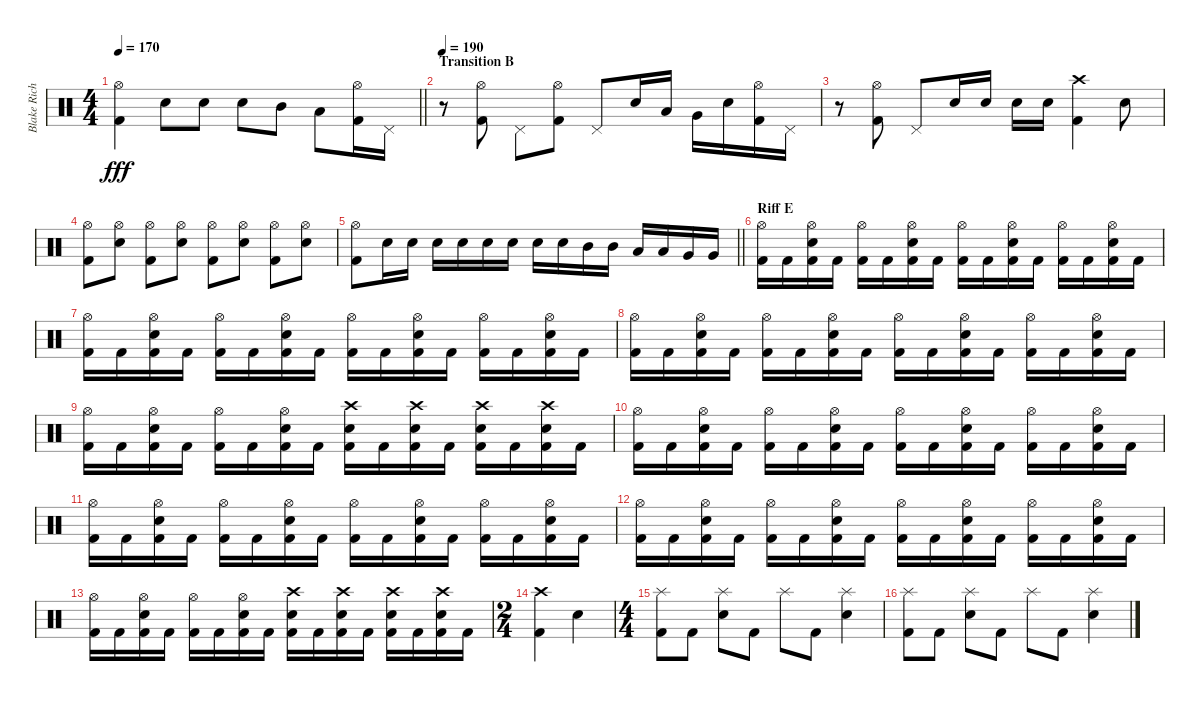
\track ("Blake Richardson" "Blake Rich") {instrument percussion}
\staff {score}
\articulation defaults
\ts (4 4)
\tempo 170
\clef neutral
\barLineRight lightlight
\ks c
("Hi-Hat (open)" "Kick (hit) 2").4{dy fff} "Snare (hit) 2".8 "Snare (hit) 2".8 "Snare (hit) 2".8 "Mid Tom (hit)".8 "Low Tom (hit)".8 ("Hi-Hat (open)" "Kick (hit) 2").16 "Pedal Hi-Hat (hit)".16 |
\section ("" "Transition B")
\tempo 190
r.8 ("Hi-Hat (open)" "Kick (hit) 2").8 "Pedal Hi-Hat (hit)".8 ("Hi-Hat (open)" "Kick (hit) 2").8 "Pedal Hi-Hat (hit)".8 "Snare (hit) 2".16 "Low Tom (hit)".16 "Very Low Tom (hit)".16 "Snare (hit) 2".16 ("Hi-Hat (open)" "Kick (hit) 2").16 "Pedal Hi-Hat (hit)".16 |
r.8 ("Hi-Hat (open)" "Kick (hit) 2").8 "Pedal Hi-Hat (hit)".8 "Snare (hit) 2".16 "Snare (hit) 2".16 "Snare (hit) 2".16 "Snare (hit) 2".16 ("Crash high (hit)" "Kick (hit) 2").4 "Snare (hit) 2".8 |
("Hi-Hat (open)" "Kick (hit) 2").8 ("Hi-Hat (open)" "Snare (hit) 2").8 ("Hi-Hat (open)" "Kick (hit) 2").8 ("Hi-Hat (open)" "Snare (hit) 2").8 ("Hi-Hat (open)" "Kick (hit) 2").8 ("Hi-Hat (open)" "Snare (hit) 2").8 ("Hi-Hat (open)" "Kick (hit) 2").8 ("Hi-Hat (open)" "Snare (hit) 2").8 |
\barLineRight lightlight
("Hi-Hat (open)" "Kick (hit) 2").8 "Snare (hit) 2".16 "Snare (hit) 2".16 "Snare (hit) 2".16 "Snare (hit) 2".16 "Snare (hit) 2".16 "Snare (hit) 2".16 "Snare (hit) 2".16 "Snare (hit) 2".16 "Mid Tom (hit)".16 "Mid Tom (hit)".16 "Low Tom (hit)".16 "Low Tom (hit)".16 "Very Low Tom (hit)".16 "Very Low Tom (hit)".16 |
\section ("" "Riff E")
("Hi-Hat (open)" "Kick (hit) 2").16 "Kick (hit) 2".16 ("Hi-Hat (open)" "Snare (hit) 2" "Kick (hit) 2").16 "Kick (hit) 2".16 ("Hi-Hat (open)" "Kick (hit) 2").16 "Kick (hit) 2".16 ("Hi-Hat (open)" "Snare (hit) 2" "Kick (hit) 2").16 "Kick (hit) 2".16 ("Hi-Hat (open)" "Kick (hit) 2").16 "Kick (hit) 2".16 ("Hi-Hat (open)" "Snare (hit) 2" "Kick (hit) 2").16 "Kick (hit) 2".16 ("Hi-Hat (open)" "Kick (hit) 2").16 "Kick (hit) 2".16 ("Hi-Hat (open)" "Snare (hit) 2" "Kick (hit) 2").16 "Kick (hit) 2".16 |
("Hi-Hat (open)" "Kick (hit) 2").16 "Kick (hit) 2".16 ("Hi-Hat (open)" "Snare (hit) 2" "Kick (hit) 2").16 "Kick (hit) 2".16 ("Hi-Hat (open)" "Kick (hit) 2").16 "Kick (hit) 2".16 ("Hi-Hat (open)" "Snare (hit) 2" "Kick (hit) 2").16 "Kick (hit) 2".16 ("Hi-Hat (open)" "Kick (hit) 2").16 "Kick (hit) 2".16 ("Hi-Hat (open)" "Snare (hit) 2" "Kick (hit) 2").16 "Kick (hit) 2".16 ("Hi-Hat (open)" "Kick (hit) 2").16 "Kick (hit) 2".16 ("Hi-Hat (open)" "Snare (hit) 2" "Kick (hit) 2").16 "Kick (hit) 2".16 |
("Hi-Hat (open)" "Kick (hit) 2").16 "Kick (hit) 2".16 ("Hi-Hat (open)" "Snare (hit) 2" "Kick (hit) 2").16 "Kick (hit) 2".16 ("Hi-Hat (open)" "Kick (hit) 2").16 "Kick (hit) 2".16 ("Hi-Hat (open)" "Snare (hit) 2" "Kick (hit) 2").16 "Kick (hit) 2".16 ("Hi-Hat (open)" "Kick (hit) 2").16 "Kick (hit) 2".16 ("Hi-Hat (open)" "Snare (hit) 2" "Kick (hit) 2").16 "Kick (hit) 2".16 ("Hi-Hat (open)" "Kick (hit) 2").16 "Kick (hit) 2".16 ("Hi-Hat (open)" "Snare (hit) 2" "Kick (hit) 2").16 "Kick (hit) 2".16 |
("Hi-Hat (open)" "Kick (hit) 2").16 "Kick (hit) 2".16 ("Hi-Hat (open)" "Snare (hit) 2" "Kick (hit) 2").16 "Kick (hit) 2".16 ("Hi-Hat (open)" "Kick (hit) 2").16 "Kick (hit) 2".16 ("Hi-Hat (open)" "Snare (hit) 2" "Kick (hit) 2").16 "Kick (hit) 2".16 ("Crash high (hit)" "Snare (hit) 2" "Kick (hit) 2").16 "Kick (hit) 2".16 ("Crash high (hit)" "Snare (hit) 2" "Kick (hit) 2").16 "Kick (hit) 2".16 ("Crash high (hit)" "Snare (hit) 2" "Kick (hit) 2").16 "Kick (hit) 2".16 ("Crash high (hit)" "Snare (hit) 2" "Kick (hit) 2").16 "Kick (hit) 2".16 |
("Hi-Hat (open)" "Kick (hit) 2").16 "Kick (hit) 2".16 ("Hi-Hat (open)" "Snare (hit) 2" "Kick (hit) 2").16 "Kick (hit) 2".16 ("Hi-Hat (open)" "Kick (hit) 2").16 "Kick (hit) 2".16 ("Hi-Hat (open)" "Snare (hit) 2" "Kick (hit) 2").16 "Kick (hit) 2".16 ("Hi-Hat (open)" "Kick (hit) 2").16 "Kick (hit) 2".16 ("Hi-Hat (open)" "Snare (hit) 2" "Kick (hit) 2").16 "Kick (hit) 2".16 ("Hi-Hat (open)" "Kick (hit) 2").16 "Kick (hit) 2".16 ("Hi-Hat (open)" "Snare (hit) 2" "Kick (hit) 2").16 "Kick (hit) 2".16 |
("Hi-Hat (open)" "Kick (hit) 2").16 "Kick (hit) 2".16 ("Hi-Hat (open)" "Snare (hit) 2" "Kick (hit) 2").16 "Kick (hit) 2".16 ("Hi-Hat (open)" "Kick (hit) 2").16 "Kick (hit) 2".16 ("Hi-Hat (open)" "Snare (hit) 2" "Kick (hit) 2").16 "Kick (hit) 2".16 ("Hi-Hat (open)" "Kick (hit) 2").16 "Kick (hit) 2".16 ("Hi-Hat (open)" "Snare (hit) 2" "Kick (hit) 2").16 "Kick (hit) 2".16 ("Hi-Hat (open)" "Kick (hit) 2").16 "Kick (hit) 2".16 ("Hi-Hat (open)" "Snare (hit) 2" "Kick (hit) 2").16 "Kick (hit) 2".16 |
("Hi-Hat (open)" "Kick (hit) 2").16 "Kick (hit) 2".16 ("Hi-Hat (open)" "Snare (hit) 2" "Kick (hit) 2").16 "Kick (hit) 2".16 ("Hi-Hat (open)" "Kick (hit) 2").16 "Kick (hit) 2".16 ("Hi-Hat (open)" "Snare (hit) 2" "Kick (hit) 2").16 "Kick (hit) 2".16 ("Hi-Hat (open)" "Kick (hit) 2").16 "Kick (hit) 2".16 ("Hi-Hat (open)" "Snare (hit) 2" "Kick (hit) 2").16 "Kick (hit) 2".16 ("Hi-Hat (open)" "Kick (hit) 2").16 "Kick (hit) 2".16 ("Hi-Hat (open)" "Snare (hit) 2" "Kick (hit) 2").16 "Kick (hit) 2".16 |
("Hi-Hat (open)" "Kick (hit) 2").16 "Kick (hit) 2".16 ("Hi-Hat (open)" "Snare (hit) 2" "Kick (hit) 2").16 "Kick (hit) 2".16 ("Hi-Hat (open)" "Kick (hit) 2").16 "Kick (hit) 2".16 ("Hi-Hat (open)" "Snare (hit) 2" "Kick (hit) 2").16 "Kick (hit) 2".16 ("Crash high (hit)" "Snare (hit) 2" "Kick (hit) 2").16 "Kick (hit) 2".16 ("Crash high (hit)" "Snare (hit) 2" "Kick (hit) 2").16 "Kick (hit) 2".16 ("Crash high (hit)" "Snare (hit) 2" "Kick (hit) 2").16 "Kick (hit) 2".16 ("Crash high (hit)" "Snare (hit) 2" "Kick (hit) 2").16 "Kick (hit) 2".16 |
\ts (2 4)
("Crash high (hit)" "Kick (hit) 2").4 "Snare (hit) 2".4 |
\ts (4 4)
("Splash (hit)" "Kick (hit) 2").8 "Kick (hit) 2".8 ("Splash (hit)" "Snare (hit) 2").8 "Kick (hit) 2".8 "Splash (hit)".8 "Kick (hit) 2".8 ("Splash (hit)" "Snare (hit) 2").4 |
("Splash (hit)" "Kick (hit) 2").8 "Kick (hit) 2".8 ("Splash (hit)" "Snare (hit) 2").8 "Kick (hit) 2".8 "Splash (hit)".8 "Kick (hit) 2".8 ("Splash (hit)" "Snare (hit) 2").4
